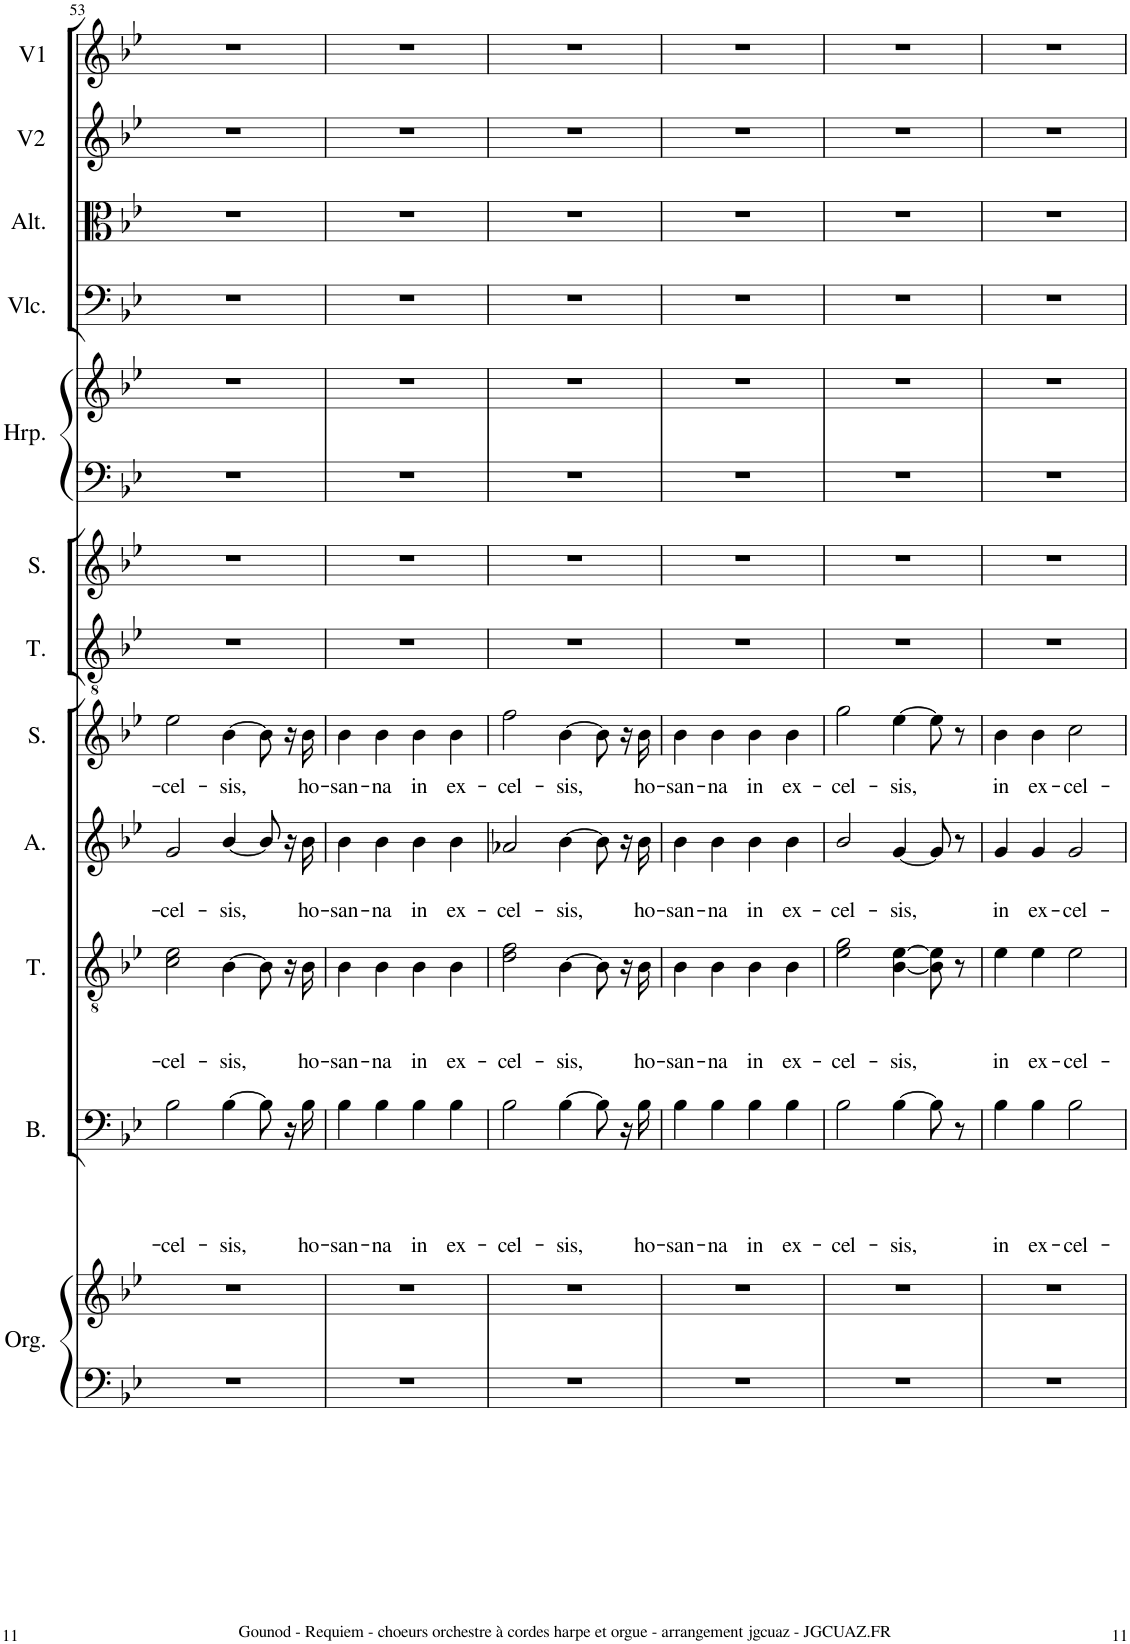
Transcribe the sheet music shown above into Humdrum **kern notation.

**kern	**kern	**kern	**text	**text	**text	**text	**kern	**text	**text	**text	**kern	**text	**text	**kern	**text	**kern	**kern	**kern	**kern	**kern	**kern	**kern	**kern
*part12	*part12	*part11	*part11	*part11	*part11	*part11	*part10	*part10	*part10	*part10	*part9	*part9	*part9	*part8	*part8	*part7	*part6	*part5	*part5	*part4	*part3	*part2	*part1
*staff14	*staff13	*staff12	*staff12	*staff12	*staff12	*staff12	*staff11	*staff11	*staff11	*staff11	*staff10	*staff10	*staff10	*staff9	*staff9	*staff8	*staff7	*staff6	*staff5	*staff4	*staff3	*staff2	*staff1
*I"Orgue	*	*I"Bass	*	*	*	*	*I"Ténor	*	*	*	*I"Alto	*	*	*I"Soprano	*	*I"Ténor Solo	*I"Soprano Solo	*I"Harpe	*	*I"Violoncelle	*I"Alto	*I"Violon 2	*I"Violon 1
*I'Org.	*	*I'B.	*	*	*	*	*I'T.	*	*	*	*I'A.	*	*	*I'S.	*	*I'T.	*I'S.	*I'Hrp.	*	*I'Vlc.	*I'Alt.	*I'V2	*I'V1
!!LO:PB:g=z
*clefF4	*clefG2	*clefF4	*	*	*	*	*clefGv2	*	*	*	*clefG2	*	*	*clefG2	*	*clefGv2	*clefG2	*clefF4	*clefG2	*clefF4	*clefC3	*clefG2	*clefG2
*k[b-e-]	*k[b-e-]	*k[b-e-]	*	*	*	*	*k[b-e-]	*	*	*	*k[b-e-]	*	*	*k[b-e-]	*	*k[b-e-]	*k[b-e-]	*k[b-e-]	*k[b-e-]	*k[b-e-]	*k[b-e-]	*k[b-e-]	*k[b-e-]
*M4/4	*M4/4	*M4/4	*	*	*	*	*M4/4	*	*	*	*M4/4	*	*	*M4/4	*	*M4/4	*M4/4	*M4/4	*M4/4	*M4/4	*M4/4	*M4/4	*M4/4
=53	=53	=53	=53	=53	=53	=53	=53	=53	=53	=53	=53	=53	=53	=53	=53	=53	=53	=53	=53	=53	=53	=53	=53
!	!	!	!	!	!	!LO:LY:b	!	!	!	!LO:LY:b	!	!	!LO:LY:b	!	!LO:LY:b	!	!	!	!	!	!	!	!
1r	1r	2B-\	.	.	.	-cel-	2c\ 2e-\	.	.	-cel-	2g/	.	-cel-	2ee-\	-cel-	1r	1r	1r	1r	1r	1r	1r	1r
!	!	!	!	!	!	!LO:LY:b	!	!	!	!LO:LY:b	!	!	!LO:LY:b	!	!LO:LY:b	!	!	!	!	!	!	!	!
.	.	[4B-\	.	.	.	-sis,	[4B-\	.	.	-sis,	[4b-/	.	-sis,	[4b-\	-sis,	.	.	.	.	.	.	.	.
.	.	8B-\]	.	.	.	.	8B-\]	.	.	.	8b-/]	.	.	8b-\]	.	.	.	.	.	.	.	.	.
.	.	16r	.	.	.	.	16r	.	.	.	16r	.	.	16r	.	.	.	.	.	.	.	.	.
!	!	!	!	!	!	!LO:LY:b	!	!	!	!LO:LY:b	!	!	!LO:LY:b	!	!LO:LY:b	!	!	!	!	!	!	!	!
.	.	16B-\	.	.	.	ho-	16B-\	.	.	ho-	16b-\	.	ho-	16b-\	ho-	.	.	.	.	.	.	.	.
=54	=54	=54	=54	=54	=54	=54	=54	=54	=54	=54	=54	=54	=54	=54	=54	=54	=54	=54	=54	=54	=54	=54	=54
!	!	!	!	!	!	!LO:LY:b	!	!	!	!LO:LY:b	!	!	!LO:LY:b	!	!LO:LY:b	!	!	!	!	!	!	!	!
1r	1r	4B-\	.	.	.	-san-	4B-\	.	.	-san-	4b-\	.	-san-	4b-\	-san-	1r	1r	1r	1r	1r	1r	1r	1r
!	!	!	!	!	!	!LO:LY:b	!	!	!	!LO:LY:b	!	!	!LO:LY:b	!	!LO:LY:b	!	!	!	!	!	!	!	!
.	.	4B-\	.	.	.	-na	4B-\	.	.	-na	4b-\	.	-na	4b-\	-na	.	.	.	.	.	.	.	.
!	!	!	!	!	!	!LO:LY:b	!	!	!	!LO:LY:b	!	!	!LO:LY:b	!	!LO:LY:b	!	!	!	!	!	!	!	!
.	.	4B-\	.	.	.	in	4B-\	.	.	in	4b-\	.	in	4b-\	in	.	.	.	.	.	.	.	.
!	!	!	!	!	!	!LO:LY:b	!	!	!	!LO:LY:b	!	!	!LO:LY:b	!	!LO:LY:b	!	!	!	!	!	!	!	!
.	.	4B-\	.	.	.	ex-	4B-\	.	.	ex-	4b-\	.	ex-	4b-\	ex-	.	.	.	.	.	.	.	.
=55	=55	=55	=55	=55	=55	=55	=55	=55	=55	=55	=55	=55	=55	=55	=55	=55	=55	=55	=55	=55	=55	=55	=55
!	!	!	!	!	!	!LO:LY:b	!	!	!	!LO:LY:b	!	!	!LO:LY:b	!	!LO:LY:b	!	!	!	!	!	!	!	!
1r	1r	2B-\	.	.	.	-cel-	2d\ 2f\	.	.	-cel-	2a-X/	.	-cel-	2ff\	-cel-	1r	1r	1r	1r	1r	1r	1r	1r
!	!	!	!	!	!	!LO:LY:b	!	!	!	!LO:LY:b	!	!	!LO:LY:b	!	!LO:LY:b	!	!	!	!	!	!	!	!
.	.	[4B-\	.	.	.	-sis,	[4B-\	.	.	-sis,	[4b-\	.	-sis,	[4b-\	-sis,	.	.	.	.	.	.	.	.
.	.	8B-\]	.	.	.	.	8B-\]	.	.	.	8b-\]	.	.	8b-\]	.	.	.	.	.	.	.	.	.
.	.	16r	.	.	.	.	16r	.	.	.	16r	.	.	16r	.	.	.	.	.	.	.	.	.
!	!	!	!	!	!	!LO:LY:b	!	!	!	!LO:LY:b	!	!	!LO:LY:b	!	!LO:LY:b	!	!	!	!	!	!	!	!
.	.	16B-\	.	.	.	ho-	16B-\	.	.	ho-	16b-\	.	ho-	16b-\	ho-	.	.	.	.	.	.	.	.
=56	=56	=56	=56	=56	=56	=56	=56	=56	=56	=56	=56	=56	=56	=56	=56	=56	=56	=56	=56	=56	=56	=56	=56
!	!	!	!	!	!	!LO:LY:b	!	!	!	!LO:LY:b	!	!	!LO:LY:b	!	!LO:LY:b	!	!	!	!	!	!	!	!
1r	1r	4B-\	.	.	.	-san-	4B-\	.	.	-san-	4b-\	.	-san-	4b-\	-san-	1r	1r	1r	1r	1r	1r	1r	1r
!	!	!	!	!	!	!LO:LY:b	!	!	!	!LO:LY:b	!	!	!LO:LY:b	!	!LO:LY:b	!	!	!	!	!	!	!	!
.	.	4B-\	.	.	.	-na	4B-\	.	.	-na	4b-\	.	-na	4b-\	-na	.	.	.	.	.	.	.	.
!	!	!	!	!	!	!LO:LY:b	!	!	!	!LO:LY:b	!	!	!LO:LY:b	!	!LO:LY:b	!	!	!	!	!	!	!	!
.	.	4B-\	.	.	.	in	4B-\	.	.	in	4b-\	.	in	4b-\	in	.	.	.	.	.	.	.	.
!	!	!	!	!	!	!LO:LY:b	!	!	!	!LO:LY:b	!	!	!LO:LY:b	!	!LO:LY:b	!	!	!	!	!	!	!	!
.	.	4B-\	.	.	.	ex-	4B-\	.	.	ex-	4b-\	.	ex-	4b-\	ex-	.	.	.	.	.	.	.	.
=57	=57	=57	=57	=57	=57	=57	=57	=57	=57	=57	=57	=57	=57	=57	=57	=57	=57	=57	=57	=57	=57	=57	=57
!	!	!	!	!	!	!LO:LY:b	!	!	!	!LO:LY:b	!	!	!LO:LY:b	!	!LO:LY:b	!	!	!	!	!	!	!	!
1r	1r	2B-\	.	.	.	-cel-	2e-\ 2g\	.	.	-cel-	2b-/	.	-cel-	2gg\	-cel-	1r	1r	1r	1r	1r	1r	1r	1r
!	!	!	!	!	!	!LO:LY:b	!	!	!	!LO:LY:b	!	!	!LO:LY:b	!	!LO:LY:b	!	!	!	!	!	!	!	!
.	.	[4B-\	.	.	.	-sis,	[4B-\ [4e-\	.	.	-sis,	[4g/	.	-sis,	[4ee-\	-sis,	.	.	.	.	.	.	.	.
.	.	8B-\]	.	.	.	.	8B-\] 8e-\]	.	.	.	8g/]	.	.	8ee-\]	.	.	.	.	.	.	.	.	.
.	.	8r	.	.	.	.	8r	.	.	.	8r	.	.	8r	.	.	.	.	.	.	.	.	.
=58	=58	=58	=58	=58	=58	=58	=58	=58	=58	=58	=58	=58	=58	=58	=58	=58	=58	=58	=58	=58	=58	=58	=58
!	!	!	!	!	!	!LO:LY:b	!	!	!	!LO:LY:b	!	!	!LO:LY:b	!	!LO:LY:b	!	!	!	!	!	!	!	!
1r	1r	4B-\	.	.	.	in	4e-\	.	.	in	4g/	.	in	4b-\	in	1r	1r	1r	1r	1r	1r	1r	1r
!	!	!	!	!	!	!LO:LY:b	!	!	!	!LO:LY:b	!	!	!LO:LY:b	!	!LO:LY:b	!	!	!	!	!	!	!	!
.	.	4B-\	.	.	.	ex-	4e-\	.	.	ex-	4g/	.	ex-	4b-\	ex-	.	.	.	.	.	.	.	.
!	!	!	!	!	!	!LO:LY:b	!	!	!	!LO:LY:b	!	!	!LO:LY:b	!	!LO:LY:b	!	!	!	!	!	!	!	!
.	.	2B-\	.	.	.	-cel-	2e-\	.	.	-cel-	2g/	.	-cel-	2cc\	-cel-	.	.	.	.	.	.	.	.
=	=	=	=	=	=	=	=	=	=	=	=	=	=	=	=	=	=	=	=	=	=	=	=
*-	*-	*-	*-	*-	*-	*-	*-	*-	*-	*-	*-	*-	*-	*-	*-	*-	*-	*-	*-	*-	*-	*-	*-
